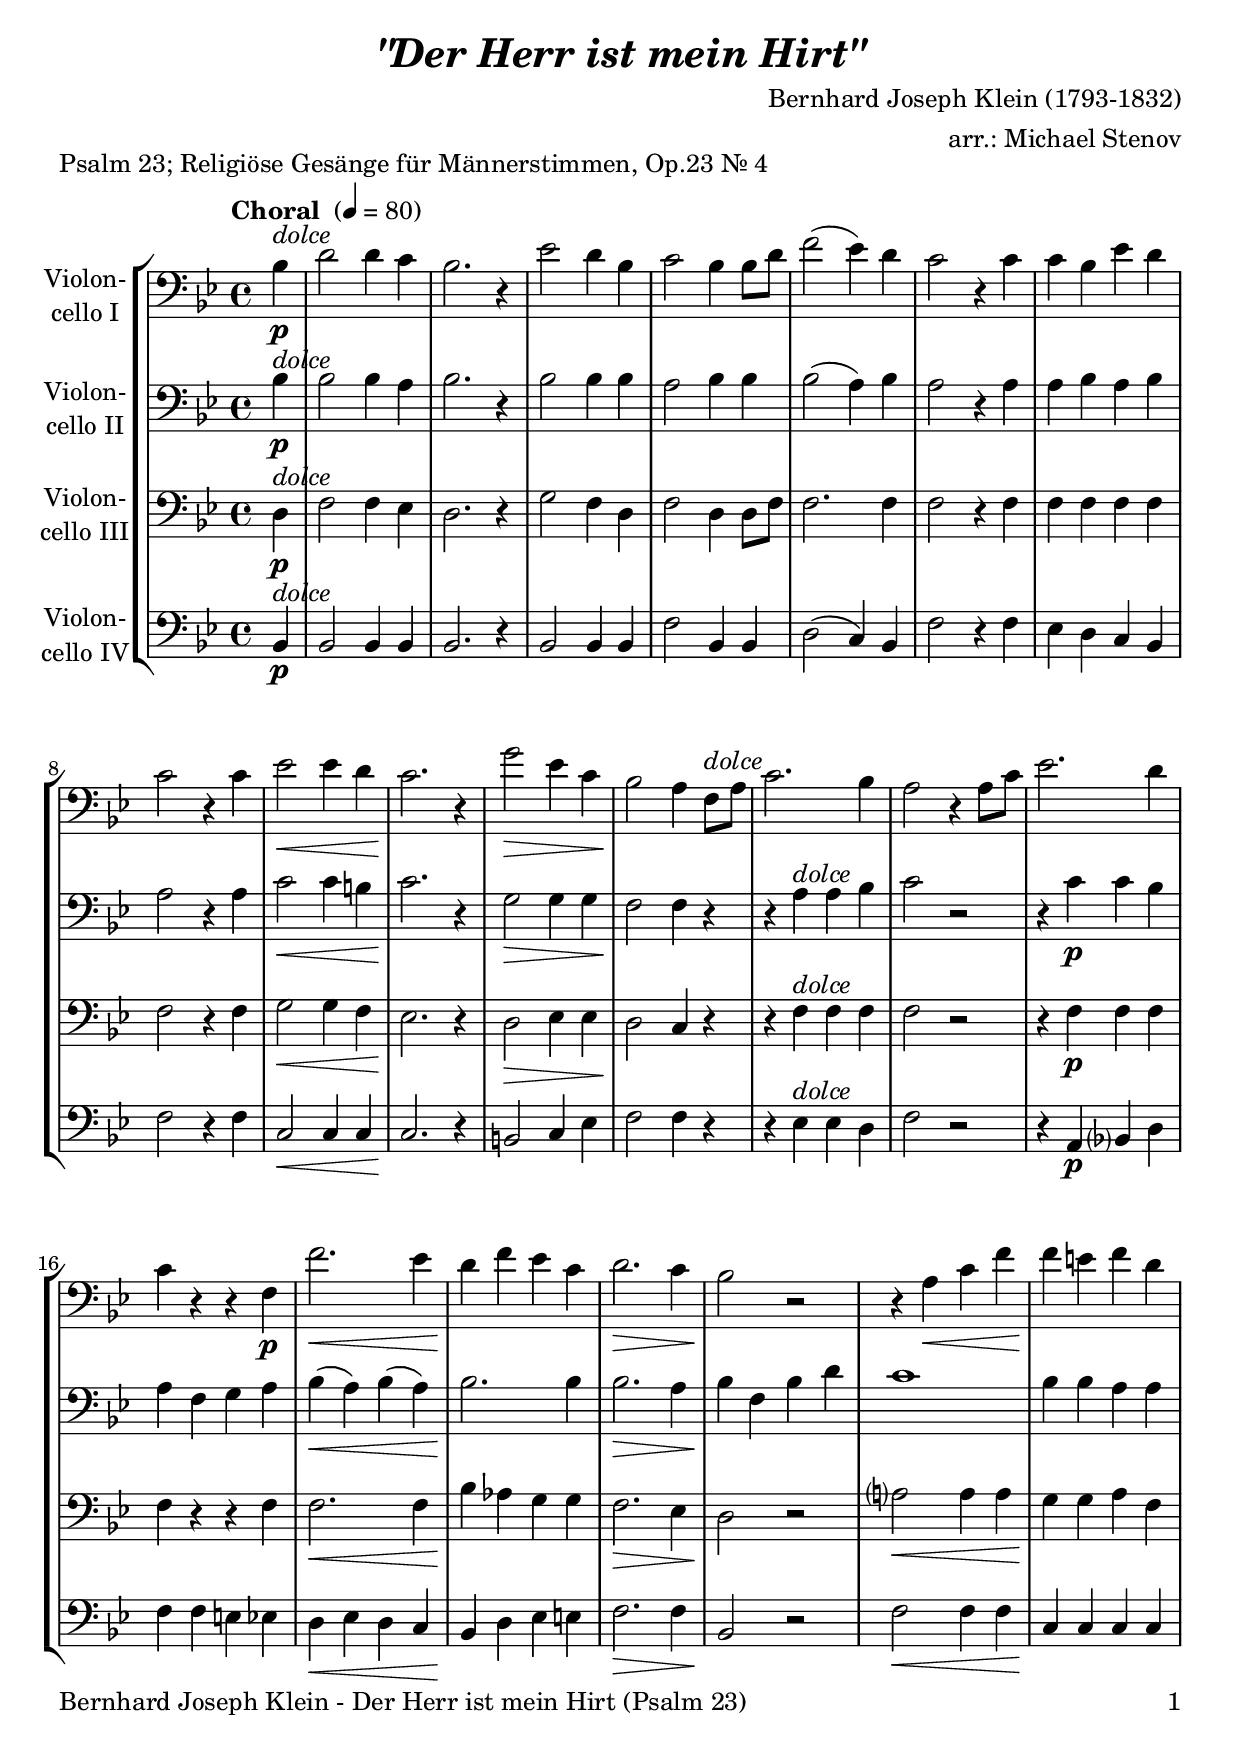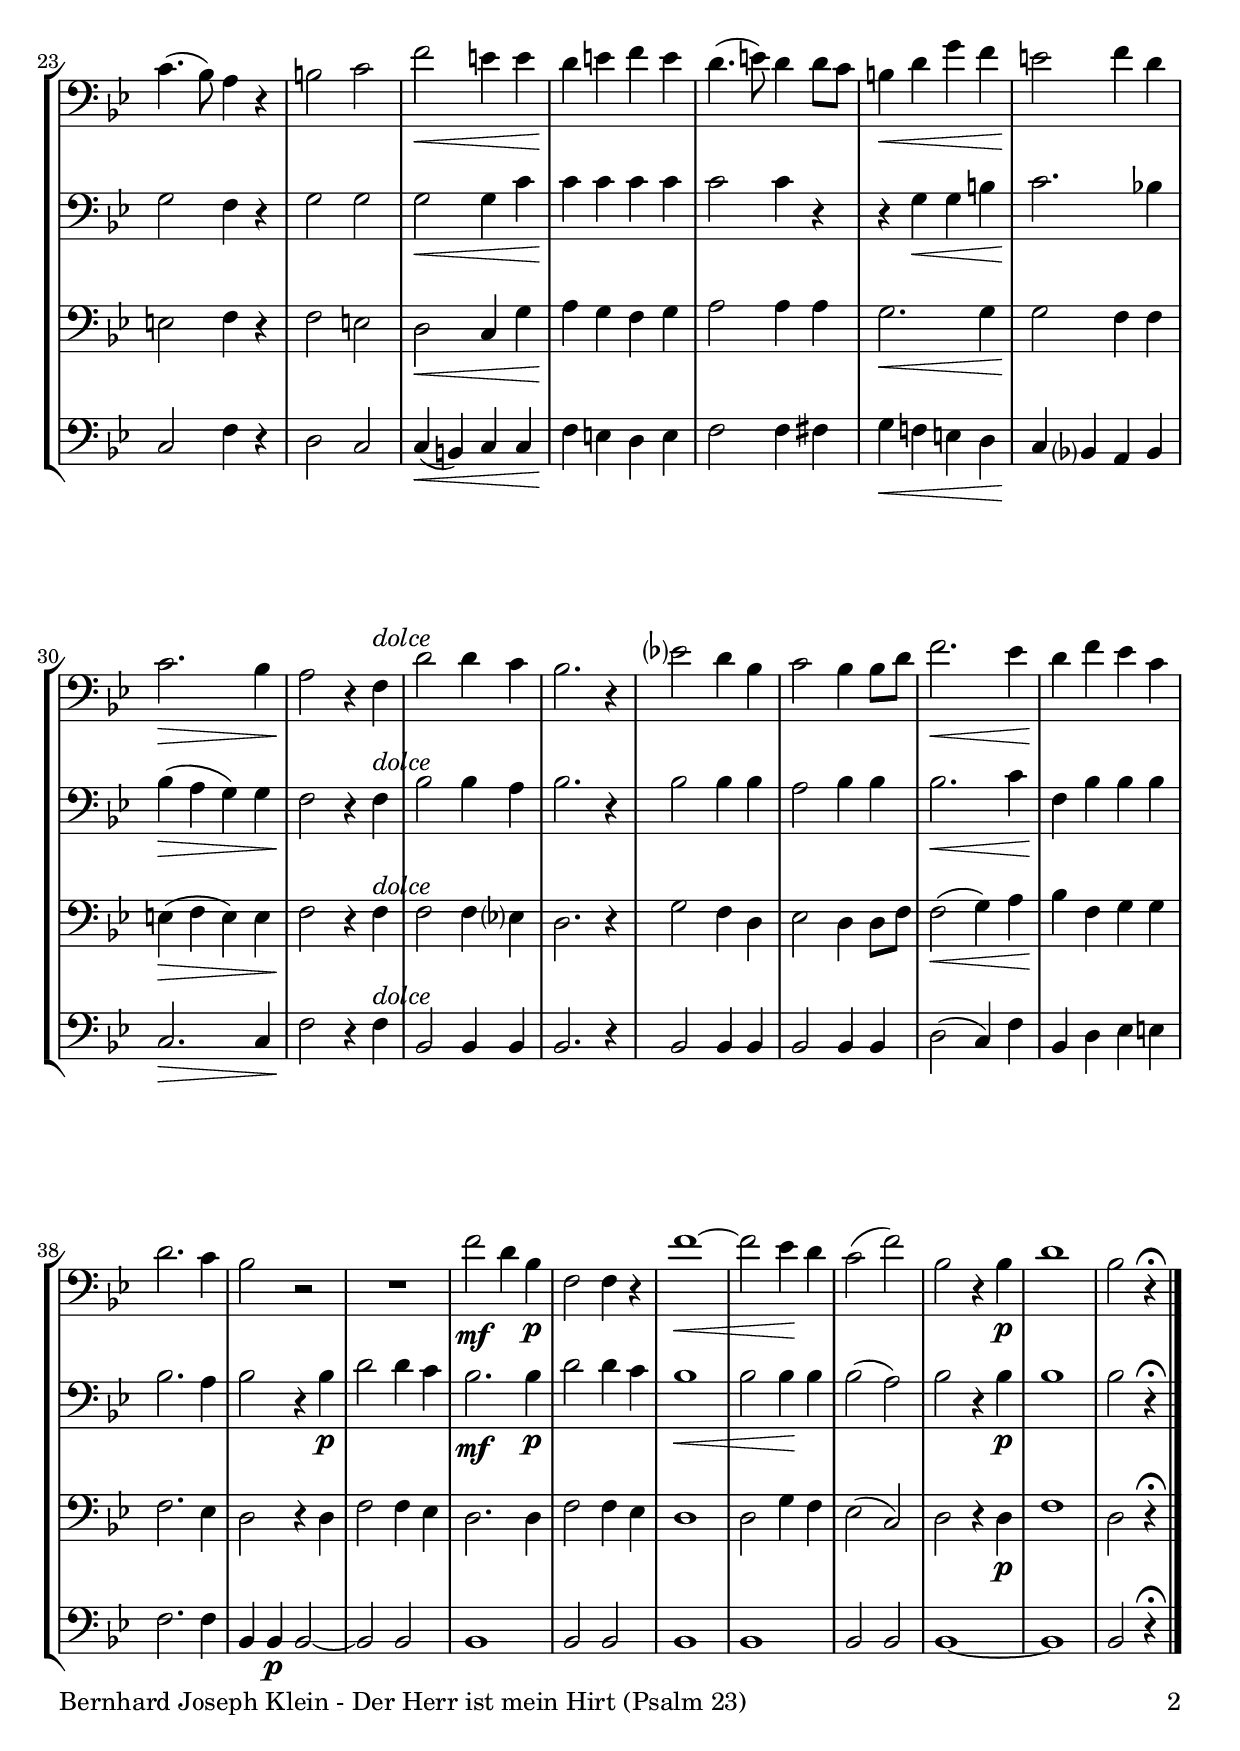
\version "2.18.2"
\include "deutsch.ly"
  
#(set-global-staff-size 22)

\header {
  title     = \markup \bold \italic "\"Der Herr ist mein Hirt\""
  composer  = "Bernhard Joseph Klein (1793-1832)"
  arranger  = "arr.: Michael Stenov"
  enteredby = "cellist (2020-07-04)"
  piece     = "Psalm 23; Religiöse Gesänge für Männerstimmen, Op.23 Nr. 4"
}

voiceconsts = {
  \key g \major
  \time 4/4
  \clef "bass"
%  \numericTimeSignature
  \compressFullBarRests
  % Set default beaming for all staves
  \set Timing.beamExceptions = #'()
  \set Timing.baseMoment     = #(ly:make-moment 1 4)
  \set Timing.beatStructure  = #'(1 1 1)
  \tempo "Choral " 4=80
}

micl = "clarinet"
mifl = "flute"
miob = "oboe"
mifh = "french horn"
misx = "tenor sax"
mist = "string ensemble 1"
miba = "cello"

dolc = \markup \italic "dolce"
rit  = \mark \markup \box \italic "rit."
solo = \mark \markup \box \italic "solo"
tutt = \mark \markup \box \italic "tutti"

va = \relative c' {
  \voiceconsts
  
  \partial 4 g4^\dolc\p
  h2 h4 a
  g2. r4
  c2 h4 g
  a2 g4 g8 h

  d2( c4) h
  a2 r4 a
  a g c h
  a2 r4 a
  c2\< c4 h
  a2.\! r4

  e'2\> c4 a
  g2\! fis4 d8^\dolc fis
  a2. g4
  fis2 r4 fis8 a
  c2. h4

  a r r d,\p
  d'2.\< c4
  h\! d c a
  h2.\> a4
  g2\! r

  r4 fis\< a d
  d\! cis d h
  a4.( g8) fis4 r
  gis2 a
  d\< cis4 cis

  h\! cis d cis
  h4.( cis8) h4 h8 a
  gis4\< h e d
  cis2\! d4 h
  a2.\> g4

  fis2\! r4 d^\dolc
  h'2 h4 a
  g2. r4
  c?2 h4 g
  a2 g4 g8 h
  d2.\< c4

  h\! d c a
  h2. a4
  g2 r
  R1
  d'2\mf h4 g\p

  d2 d4 r
  d'1~\<
  d2 c4\! h
  a2( d)
  g,
  r4 g\p
  h1
  g2 r4\fermata \bar "|."
}

vb = \relative c' {
  \voiceconsts
  
  \partial 4 g4^\dolc\p
  g2 g4 fis
  g2. r4
  g2 g4 g
  fis2 g4 g

  g2( fis4) g
  fis2 r4 fis
  fis g fis g
  fis2 r4 fis
  a2\< a4 gis
  a2.\! r4

  e2\> e4 e
  d2\! d4 r
  r fis^\dolc fis g
  a2 r
  r4 a\p a g

  fis d e fis
  g(\< fis) g( fis)
  g2.\! g4
  g2.\> fis4
  g\! d g h

  a1
  g4 g fis fis
  e2 d4 r
  e2 e
  e\< e4 a

  a\! a a a
  a2 a4 r
  r e\< e gis
  a2.\! g!4
  g(\> fis e) e

  d2\! r4 d^\dolc
  g2 g4 fis
  g2. r4
  g2 g4 g
  fis2 g4 g
  g2.\< a4

  d,\! g g g
  g2. fis4
  g2 r4 g\p
  h2 h4 a
  g2.\mf g4\p

  h2 h4 a
  g1\<
  g2 g4\! g
  g2( fis)
  g r4 g\p
  g1
  g2 r4\fermata \bar "|."
}

vc = \relative c {
  \voiceconsts
  
  \partial 4 h4^\dolc\p
  d2 d4 c
  h2. r4
  e2 d4 h
  d2 h4 h8 d

  d2. d4
  d2 r4 d
  d d d d
  d2 r4 d
  e2\< e4 d
  c2.\! r4

  h2\> c4 c
  h2\! a4 r
  r d^\dolc d d
  d2 r
  r4 d\p d d

  d r r d
  d2.\< d4
  g\! f e e
  d2.\> c4
  h2\! r

  fis'?\< fis4 fis
  e\! e fis d
  cis2 d4 r
  d2 cis
  h\< a4 e'

  fis\! e d e
  fis2 fis4 fis
  e2.\< e4
  e2\! d4 d
  cis(\> d cis) cis

  d2\! r4 d^\dolc
  d2 d4 c?
  h2. r4
  e2 d4 h
  c2 h4 h8 d
  d2(\< e4) fis

  g\! d e e
  d2. c4
  h2 r4 h
  d2 d4 c
  h2. h4

  d2 d4 c
  h1
  h2 e4 d
  c2( a)
  h r4 h\p
  d1
  h2 r4\fermata \bar "|."
}

vd = \relative c {
  \voiceconsts
  
  \partial 4 g4^\dolc\p
  g2 g4 g
  g2. r4
  g2 g4 g
  d'2 g,4 g

  h2( a4) g
  d'2 r4 d
  c h a g
  d'2 r4 d
  a2\< a4 a
  a2.\! r4

  gis2 a4 c
  d2 d4 r
  r c^\dolc c h
  d2 r
  r4 fis,\p g? h

  d d cis c
  h\< c h a
  g\! h c cis
  d2.\> d4
  g,2\! r

  d'\< d4 d
  a\! a a a
  a2 d4 r
  h2 a
  a4(\< gis) a a

  d\! cis h cis
  d2 d4 dis
  e\< d! cis h
  a\! g? fis g
  a2.\> a4

  d2\! r4 d^\dolc
  g,2 g4 g
  g2. r4
  g2 g4 g
  g2 g4 g
  h2( a4) d

  g, h c cis
  d2. d4
  g, g\p g2~
  g g
  g1

  g2 g
  g1
  g
  g2 g
  g1~
  g
  g2 r4\fermata \bar "|."
}


music = \new StaffGroup <<
      \new Staff {
	\set Staff.midiInstrument = \miba
	\set Staff.instrumentName = \markup \center-column { "Violon-" "cello I" }
	\transpose g b { \va }
      }

      \new Staff {
	\set Staff.midiInstrument = \miba
	\set Staff.instrumentName = \markup \center-column { "Violon-" "cello II" }
	\transpose g b { \vb }
      }

      \new Staff {
	\set Staff.midiInstrument = \miba
	\set Staff.instrumentName = \markup \center-column { "Violon-" "cello III" }
	\transpose g b { \vc }
      }

      \new Staff {
	\set Staff.midiInstrument = \miba
	\set Staff.instrumentName = \markup \center-column { "Violon-" "cello IV" }
	\transpose g b { \vd }
      }
>>

\book {
   \paper {
    print-page-number = ##t
    print-first-page-number = ##t
    ragged-last-bottom = ##f
    oddHeaderMarkup = \markup \null
    evenHeaderMarkup = \markup \null
    oddFooterMarkup = \markup {
      \fill-line {
        \on-the-fly #print-page-number-check-first
        "Bernhard Joseph Klein - Der Herr ist mein Hirt (Psalm 23)" \fromproperty #'page:page-number-string
      }
    }
    evenFooterMarkup = \oddFooterMarkup
  } \score {
    \music
    \layout {}
  }

  \score {
    \unfoldRepeats \music

    \midi {
      \context {
        \Score
      }
    }
  }
}